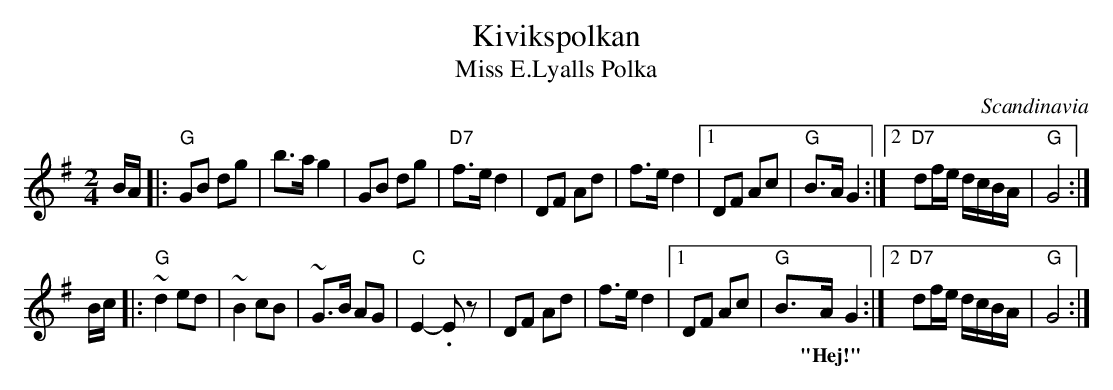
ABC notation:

X:1
T: Kivikspolkan
T: Miss E.Lyalls Polka
O: Scandinavia
M: 2/4
L: 1/8
K: G
B/A/ \
|: "G"GB dg | b>a g2 | GB dg | "D7"f>e d2 \
| DF Ad | f>e d2 |1 DF Ac | "G"B>A G2 :|2 "D7"df/e/ d/c/B/A/ | "G"G4 :|
B/c/ \
|: "G"~d2 ed | ~B2 cB | ~G>B AG | "C"E2- .Ez \
| DF Ad | f>e d2 |1 DF Ac | "G"B>A G2 :|2 "D7"df/e/ d/c/B/A/ | "G"G4 :|
w: | | | | ~ "Hej!"
